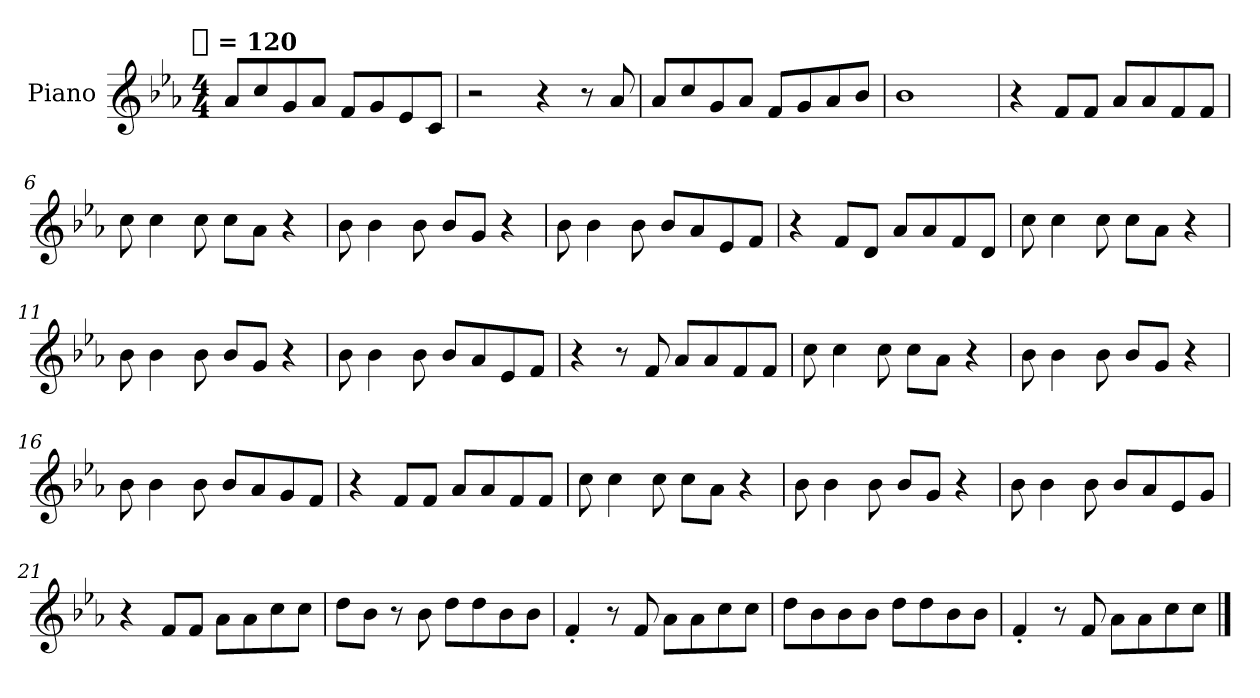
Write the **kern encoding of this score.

**kern
*part1
*staff1
*I"Piano
*I'Pno.
*clefG2
*k[b-e-a-]
!!LO:TX:omd:t=[quarter] = 120
*M4/4
*MM120
=1
8a-L
8cc
8g
8a-J
8fL
8g
8e-
8cJ
=2
2r
4r
8r
8a-
=3
8a-L
8cc
8g
8a-J
8fL
8g
8a-
8b-J
=4
1b-
=5
4r
8fL
8fJ
8a-L
8a-
8f
8fJ
!!LO:LB:g=z
=6
8cc
4cc
8cc
8ccL
8a-J
4r
=7
8b-
4b-
8b-
8b-L
8gJ
4r
=8
8b-
4b-
8b-
8b-L
8a-
8e-
8fJ
=9
4r
8fL
8dJ
8a-L
8a-
8f
8dJ
=10
8cc
4cc
8cc
8ccL
8a-J
4r
!!LO:LB:g=z
=11
8b-
4b-
8b-
8b-L
8gJ
4r
=12
8b-
4b-
8b-
8b-L
8a-
8e-
8fJ
=13
4r
8r
8f
8a-L
8a-
8f
8fJ
=14
8cc
4cc
8cc
8ccL
8a-J
4r
=15
8b-
4b-
8b-
8b-L
8gJ
4r
!!LO:LB:g=z
=16
8b-
4b-
8b-
8b-L
8a-
8g
8fJ
=17
4r
8fL
8fJ
8a-L
8a-
8f
8fJ
=18
8cc
4cc
8cc
8ccL
8a-J
4r
=19
8b-
4b-
8b-
8b-L
8gJ
4r
=20
8b-
4b-
8b-
8b-L
8a-
8e-
8gJ
!!LO:LB:g=z
=21
4r
8fL
8fJ
8a-L
8a-
8cc
8ccJ
=22
8ddL
8b-J
8r
8b-
8ddL
8dd
8b-
8b-J
=23
4f'
8r
8f
8a-L
8a-
8cc
8ccJ
=24
8ddL
8b-
8b-
8b-J
8ddL
8dd
8b-
8b-J
=25
4f'
8r
8f
8a-L
8a-
8cc
8ccJ
==
*-
